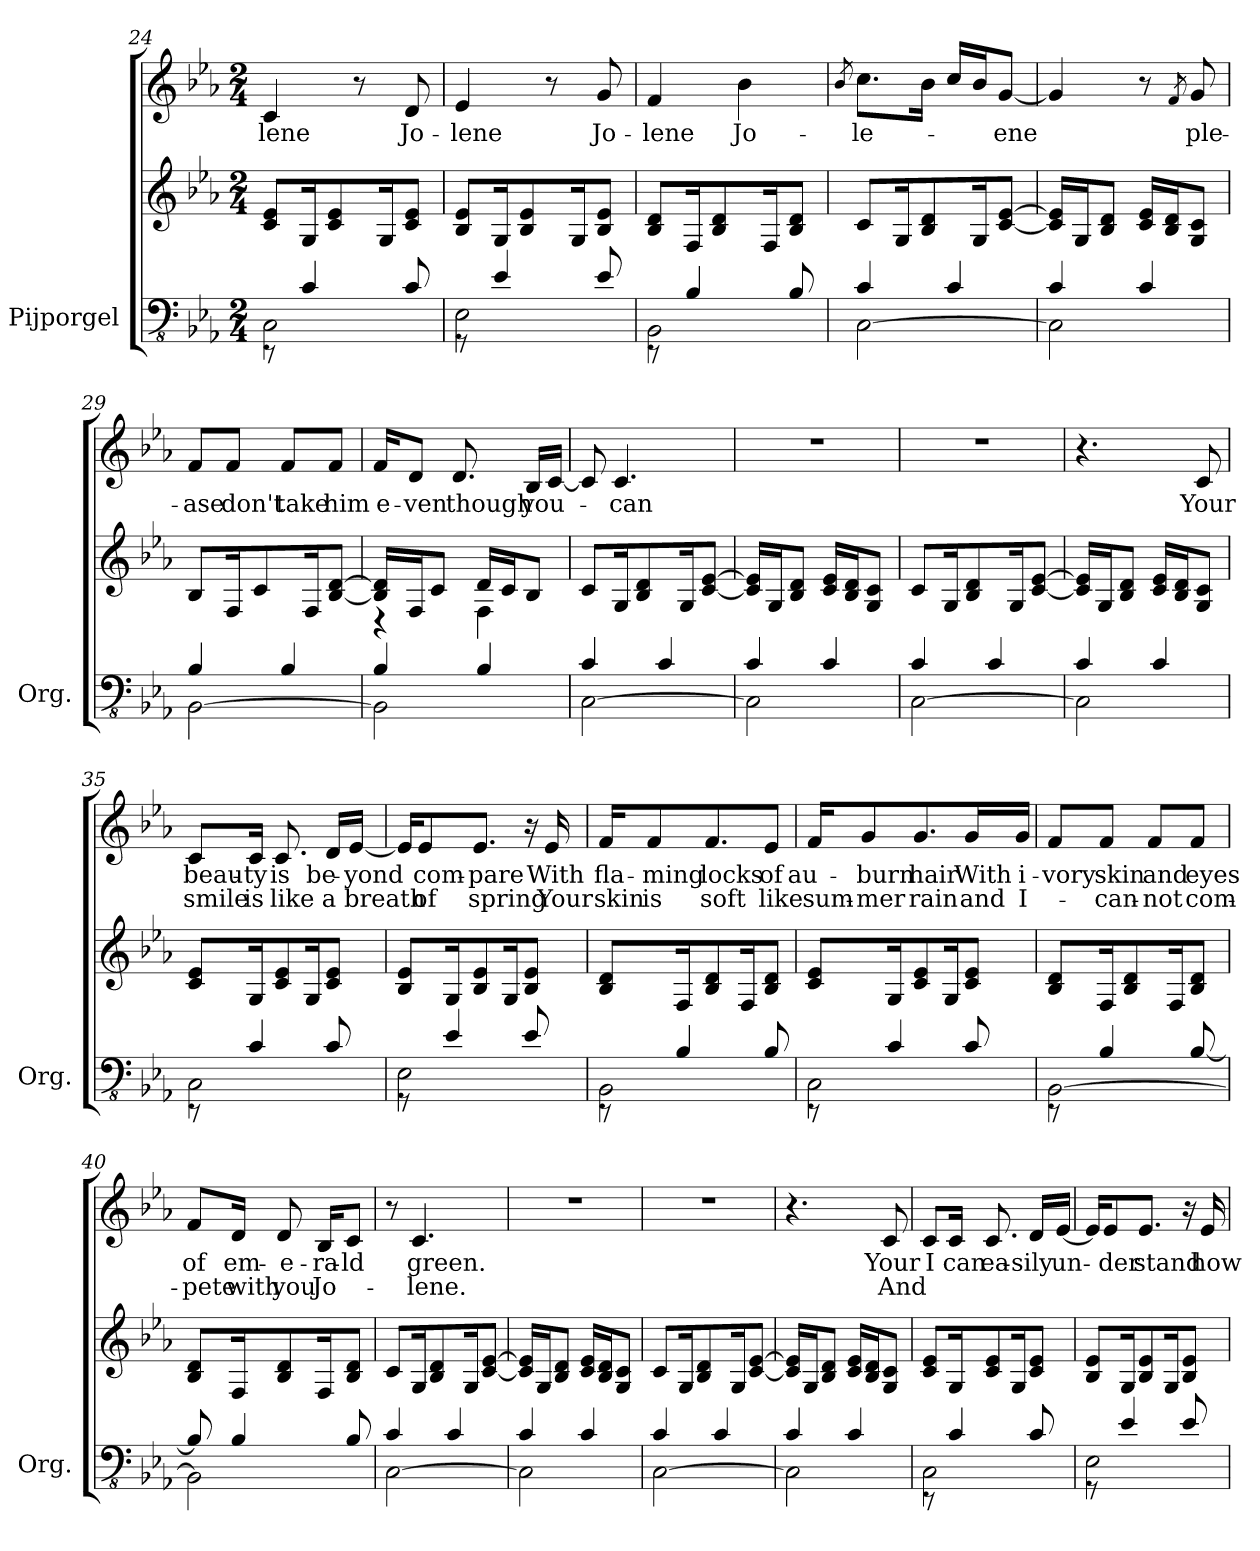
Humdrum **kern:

**kern	**kern	**kern	**text	**text
*part1	*part1	*part1	*part1	*part1
*staff3	*staff2	*staff1	*staff1	*staff1
*I"Pijporgel	*	*	*	*
*I'Org.	*	*	*	*
!!LO:PB:g=z
*clefFv4	*clefG2	*clefG2	*	*
*k[b-e-a-]	*k[b-e-a-]	*k[b-e-a-]	*	*
*M2/4	*M2/4	*M2/4	*	*
=24	=24	=24	=24	=24
*^	*	*	*	*
!	!	!	!	!LO:LY:b	!
2CC\	8r	8c/ 8e-/L	4c/	-lene	.
.	4C/	16G/K	.	.	.
.	.	8c/ 8e-/	.	.	.
.	.	.	8r	.	.
.	.	16G/K	.	.	.
!	!	!	!	!LO:LY:b	!
.	8C/	8c/ 8e-/J	8d/	Jo-	.
=25	=25	=25	=25	=25	=25
!	!	!	!	!LO:LY:b	!
2EE-\	8r	8B-/ 8e-/L	4e-/	-lene	.
.	4E-/	16G/K	.	.	.
.	.	8B-/ 8e-/	.	.	.
.	.	.	8r	.	.
.	.	16G/K	.	.	.
!	!	!	!	!LO:LY:b	!
.	8E-/	8B-/ 8e-/J	8g/	Jo-	.
=26	=26	=26	=26	=26	=26
!	!	!	!	!LO:LY:b	!
2BBB-\	8r	8B-/ 8d/L	4f/	-lene	.
.	4BB-/	16F/K	.	.	.
.	.	8B-/ 8d/	.	.	.
!	!	!	!	!LO:LY:b	!
.	.	.	4b-\	Jo-	.
.	.	16F/K	.	.	.
.	8BB-/	8B-/ 8d/J	.	.	.
=27	=27	=27	=27	=27	=27
.	.	.	8qb-/	.	.
!	!	!	!	!LO:LY:b	!
[2CC\	4C/	8c/L	8.cc\L	-le-	.
.	.	16G/K	.	.	.
.	.	8B-/ 8d/	16b-\Jk	.	.
.	4C/	.	16cc/LL	.	.
.	.	16G/K	16b-/J	.	.
!	!	!	!	!LO:LY:b	!
.	.	[8c/ [8e-/J	[8g/J	-ene	.
=28	=28	=28	=28	=28	=28
2CC\]	4C/	16c/] 16e-/]LL	4g/]	.	.
.	.	16G/J	.	.	.
.	.	8B-/ 8d/J	.	.	.
.	4C/	16c/ 16e-/LL	8r	.	.
.	.	16B-/ 16d/J	.	.	.
.	.	.	8qf/	.	.
!	!	!	!	!LO:LY:b	!
.	.	8G/ 8c/J	8g/	ple-	.
!!LO:LB:g=z
=29	=29	=29	=29	=29	=29
!	!	!	!	!LO:LY:b	!
[2BBB-\	4BB-/	8B-/L	8f/L	-ase	.
!	!	!	!	!LO:LY:b	!
.	.	16F/K	8f/J	don't	.
.	.	8c/	.	.	.
!	!	!	!	!LO:LY:b	!
.	4BB-/	.	8f/L	take	.
.	.	16F/K	.	.	.
!	!	!	!	!LO:LY:b	!
.	.	[8B-/ [8d/J	8f/J	him	.
=30	=30	=30	=30	=30	=30
*	*	*^	*	*	*
!	!	!	!	!	!LO:LY:b	!
2BBB-\]	4BB-/	16B-/] 16d/]LL	4r	16f/KL	e-	.
!	!	!	!	!	!LO:LY:b	!
.	.	16F/J	.	8d/J	-ven	.
.	.	8c/J	.	.	.	.
!	!	!	!	!	!LO:LY:b	!
.	.	.	.	8.d/	though	.
.	4BB-/	16d/LL	4F\	.	.	.
.	.	16c/J	.	.	.	.
!	!	!	!	!	!LO:LY:b	!
.	.	8B-/J	.	16B-/LL	you-	.
.	.	.	.	[16c/JJ	.	.
*	*	*v	*v	*	*	*
=31	=31	=31	=31	=31	=31
[2CC\	4C/	8c/L	8c/]	.	.
!	!	!	!	!LO:LY:b	!
.	.	16G/K	4.c/	-can	.
.	.	8B-/ 8d/	.	.	.
.	4C/	.	.	.	.
.	.	16G/K	.	.	.
.	.	[8c/ [8e-/J	.	.	.
=32	=32	=32	=32	=32	=32
2CC\]	4C/	16c/] 16e-/]LL	2r	.	.
.	.	16G/J	.	.	.
.	.	8B-/ 8d/J	.	.	.
.	4C/	16c/ 16e-/LL	.	.	.
.	.	16B-/ 16d/J	.	.	.
.	.	8G/ 8c/J	.	.	.
=33	=33	=33	=33	=33	=33
[2CC\	4C/	8c/L	2r	.	.
.	.	16G/K	.	.	.
.	.	8B-/ 8d/	.	.	.
.	4C/	.	.	.	.
.	.	16G/K	.	.	.
.	.	[8c/ [8e-/J	.	.	.
!!LO:LB:g=z
=34	=34	=34	=34	=34	=34
2CC\]	4C/	16c/] 16e-/]LL	4.r	.	.
.	.	16G/J	.	.	.
.	.	8B-/ 8d/J	.	.	.
.	4C/	16c/ 16e-/LL	.	.	.
.	.	16B-/ 16d/J	.	.	.
!	!	!	!	!LO:LY:b	!
.	.	8G/ 8c/J	8c/	Your	.
=35	=35	=35	=35	=35	=35
!	!	!	!	!LO:LY:b	!LO:LY:b
2CC\	8r	8c/ 8e-/L	8c/L	beau-	smile
!	!	!	!	!LO:LY:b	!LO:LY:b
.	4C/	16G/K	16c/Jk	-ty	is
!	!	!	!	!LO:LY:b	!LO:LY:b
.	.	8c/ 8e-/	8.c/	is	like
.	.	16G/K	.	.	.
!	!	!	!	!LO:LY:b	!LO:LY:b
.	8C/	8c/ 8e-/J	16d/LL	be-	a
!	!	!	!	!LO:LY:b	!LO:LY:b
.	.	.	[16e-/JJ	-yond	breath
=36	=36	=36	=36	=36	=36
2EE-\	8r	8B-/ 8e-/L	16e-/KL]	.	.
!	!	!	!	!LO:LY:b	!LO:LY:b
.	.	.	8e-/	com-	of
.	4E-/	16G/K	.	.	.
!	!	!	!	!LO:LY:b	!LO:LY:b
.	.	8B-/ 8e-/	8.e-/J	-pare	spring
.	.	16G/K	.	.	.
.	8E-/	8B-/ 8e-/J	16r	.	.
!	!	!	!	!LO:LY:b	!LO:LY:b
.	.	.	16e-/	With	Your
=37	=37	=37	=37	=37	=37
!	!	!	!	!LO:LY:b	!LO:LY:b
2BBB-\	8r	8B-/ 8d/L	16f/KL	fla-	skin
!	!	!	!	!LO:LY:b	!LO:LY:b
.	.	.	8f/	-ming	is
.	4BB-/	16F/K	.	.	.
!	!	!	!	!LO:LY:b	!LO:LY:b
.	.	8B-/ 8d/	8.f/	locks	soft
.	.	16F/K	.	.	.
!	!	!	!	!LO:LY:b	!LO:LY:b
.	8BB-/	8B-/ 8d/J	8e-/J	of	like
!!LO:LB:g=z
=38	=38	=38	=38	=38	=38
!	!	!	!	!LO:LY:b	!LO:LY:b
2CC\	8r	8c/ 8e-/L	16f/KL	au-	sum-
!	!	!	!	!LO:LY:b	!LO:LY:b
.	.	.	8g/	-burn	-mer
.	4C/	16G/K	.	.	.
!	!	!	!	!LO:LY:b	!LO:LY:b
.	.	8c/ 8e-/	8.g/	hair	rain
.	.	16G/K	.	.	.
!	!	!	!	!LO:LY:b	!LO:LY:b
.	8C/	8c/ 8e-/J	16g/L	With	and
!	!	!	!	!LO:LY:b	!LO:LY:b
.	.	.	16g/JJ	i-	I-
=39	=39	=39	=39	=39	=39
!	!	!	!	!LO:LY:b	!
[2BBB-\	8r	8B-/ 8d/L	8f/L	-vory	.
!	!	!	!	!LO:LY:b	!LO:LY:b
.	4BB-/	16F/K	8f/J	skin	-can-
.	.	8B-/ 8d/	.	.	.
!	!	!	!	!LO:LY:b	!LO:LY:b
.	.	.	8f/L	and	-not
.	.	16F/K	.	.	.
!	!	!	!	!LO:LY:b	!LO:LY:b
.	[8BB-/	8B-/ 8d/J	8f/J	eyes	com-
=40	=40	=40	=40	=40	=40
!	!	!	!	!LO:LY:b	!LO:LY:b
2BBB-\]	8BB-/]	8B-/ 8d/L	8f/L	of	-pete
!	!	!	!	!LO:LY:b	!LO:LY:b
.	4BB-/	16F/K	16d/Jk	em-	with
!	!	!	!	!LO:LY:b	!LO:LY:b
.	.	8B-/ 8d/	8d/	-e-	you
!	!	!	!	!LO:LY:b	!LO:LY:b
.	.	16F/K	16B-/KL	-ra-	Jo-
!	!	!	!	!LO:LY:b	!
.	8BB-/	8B-/ 8d/J	8c/J	-ld	.
=41	=41	=41	=41	=41	=41
[2CC\	4C/	8c/L	8r	.	.
!	!	!	!	!LO:LY:b	!LO:LY:b
.	.	16G/K	4.c/	green.	-lene.
.	.	8B-/ 8d/	.	.	.
.	4C/	.	.	.	.
.	.	16G/K	.	.	.
.	.	[8c/ [8e-/J	.	.	.
=42	=42	=42	=42	=42	=42
2CC\]	4C/	16c/] 16e-/]LL	2r	.	.
.	.	16G/J	.	.	.
.	.	8B-/ 8d/J	.	.	.
.	4C/	16c/ 16e-/LL	.	.	.
.	.	16B-/ 16d/J	.	.	.
.	.	8G/ 8c/J	.	.	.
!!LO:PB:g=z
=43	=43	=43	=43	=43	=43
[2CC\	4C/	8c/L	2r	.	.
.	.	16G/K	.	.	.
.	.	8B-/ 8d/	.	.	.
.	4C/	.	.	.	.
.	.	16G/K	.	.	.
.	.	[8c/ [8e-/J	.	.	.
=44	=44	=44	=44	=44	=44
2CC\]	4C/	16c/] 16e-/]LL	4.r	.	.
.	.	16G/J	.	.	.
.	.	8B-/ 8d/J	.	.	.
.	4C/	16c/ 16e-/LL	.	.	.
.	.	16B-/ 16d/J	.	.	.
!	!	!	!	!LO:LY:b	!LO:LY:b
.	.	8G/ 8c/J	8c/	Your	And
=45	=45	=45	=45	=45	=45
!	!	!	!	!LO:LY:b	!
2CC\	8r	8c/ 8e-/L	8c/L	I	.
!	!	!	!	!LO:LY:b	!
.	4C/	16G/K	16c/Jk	can	.
!	!	!	!	!LO:LY:b	!
.	.	8c/ 8e-/	8.c/	ea-	.
.	.	16G/K	.	.	.
!	!	!	!	!LO:LY:b	!
.	8C/	8c/ 8e-/J	16d/LL	-sily	.
!	!	!	!	!LO:LY:b	!
.	.	.	[16e-/JJ	un-	.
=46	=46	=46	=46	=46	=46
2EE-\	8r	8B-/ 8e-/L	16e-/KL]	.	.
!	!	!	!	!LO:LY:b	!
.	.	.	8e-/	der	.
.	4E-/	16G/K	.	.	.
!	!	!	!	!LO:LY:b	!
.	.	8B-/ 8e-/	8.e-/J	stand	.
.	.	16G/K	.	.	.
.	8E-/	8B-/ 8e-/J	16r	.	.
!	!	!	!	!LO:LY:b	!
.	.	.	16e-/	how	.
*v	*v	*	*	*	*
=	=	=	=	=
*-	*-	*-	*-	*-
